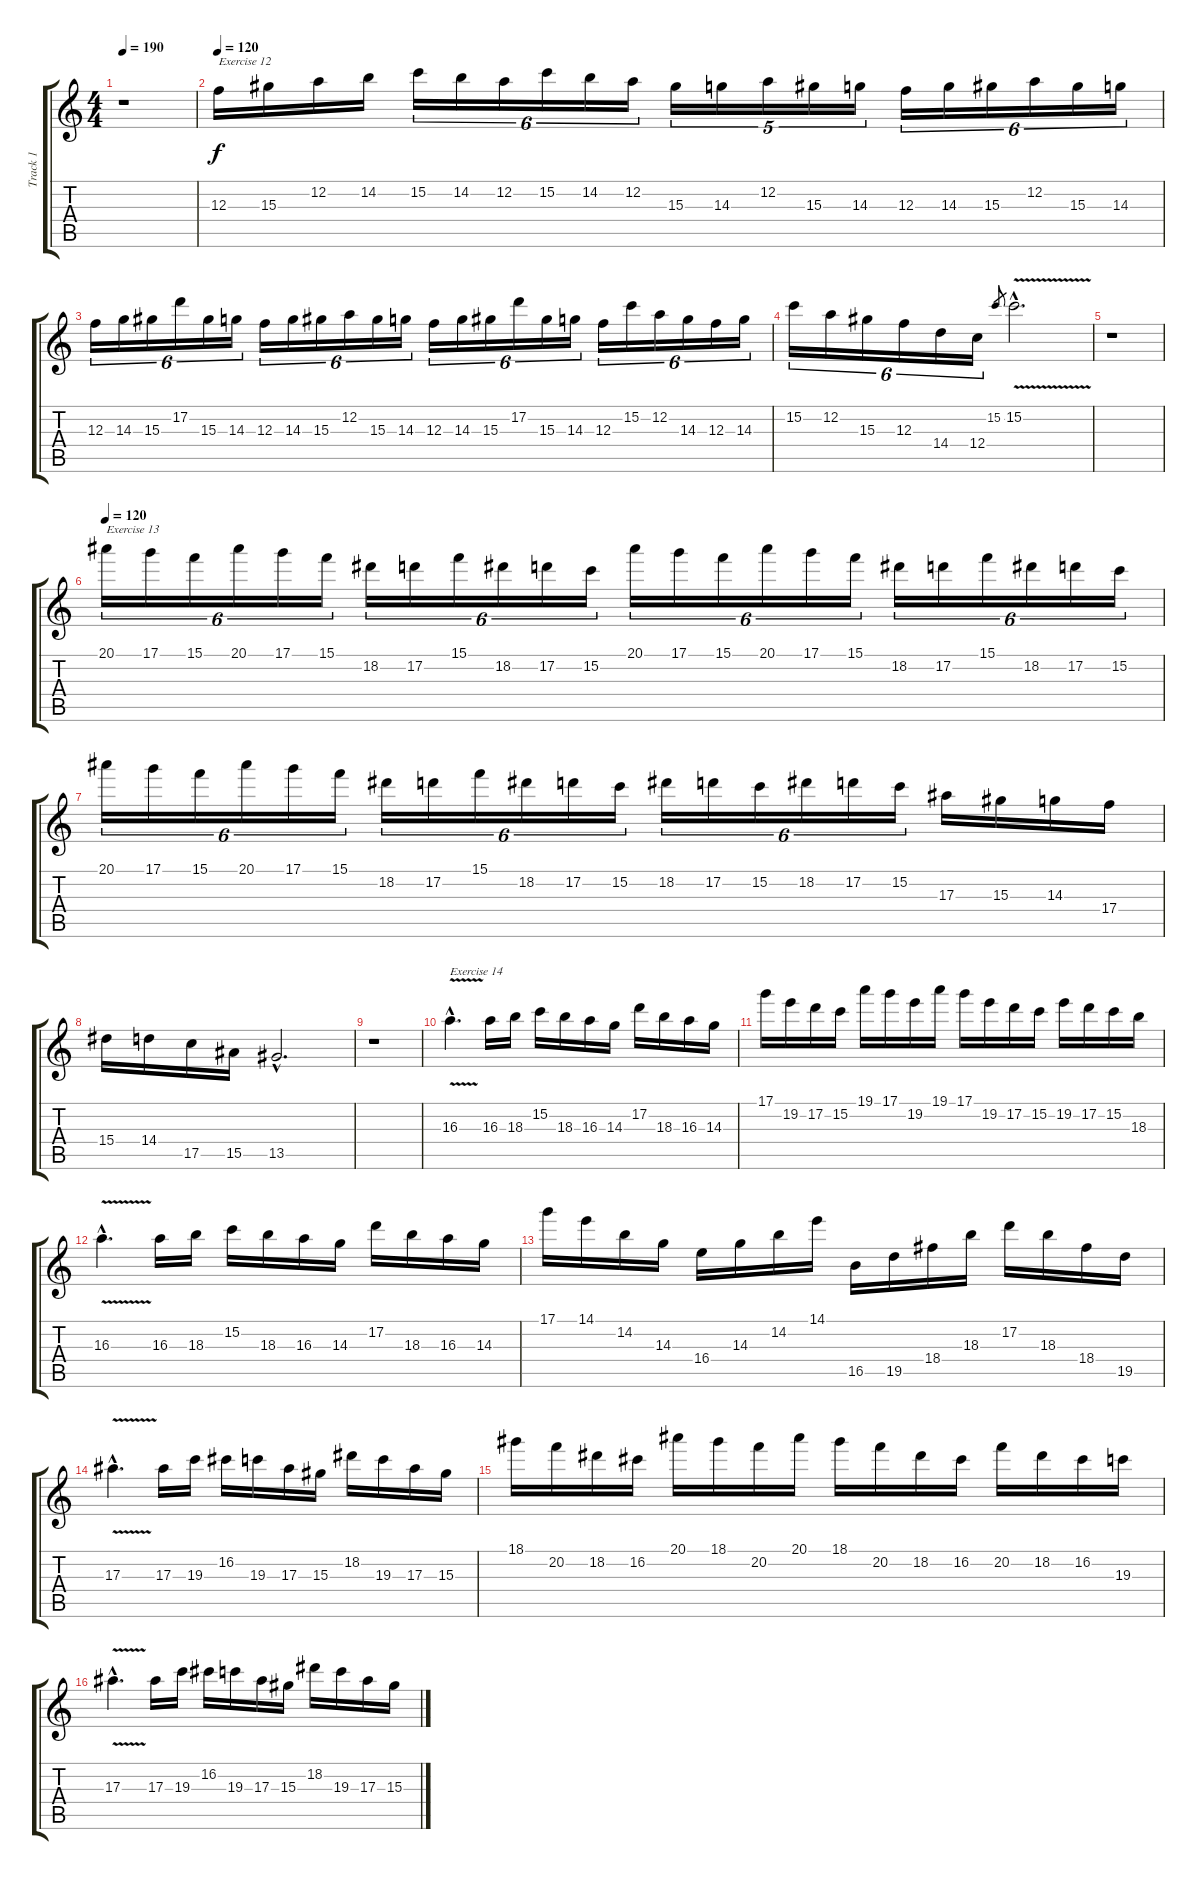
\track ("Track 1" "Track 1") {instrument distortionguitar}
\staff {score tabs}
\tuning (D4 A3 F3 C3 G2 D2) {hide}
\ts (4 4)
\tempo 190
\clef g2
\ks c
r.1{dy f} |
\tempo 120
12.3.16{txt "Exercise 12"} 15.3.16 12.2.16 14.2.16 15.2.16{tu (6 4)} 14.2.16{tu (6 4)} 12.2.16{tu (6 4)} 15.2.16{tu (6 4)} 14.2.16{tu (6 4)} 12.2.16{tu (6 4)} 15.3.16{tu (5 4)} 14.3.16{tu (5 4)} 12.2.16{tu (5 4)} 15.3.16{tu (5 4)} 14.3.16{tu (5 4)} 12.3.16{tu (6 4)} 14.3.16{tu (6 4)} 15.3.16{tu (6 4)} 12.2.16{tu (6 4)} 15.3.16{tu (6 4)} 14.3.16{tu (6 4)} |
12.3.16{tu (6 4)} 14.3.16{tu (6 4)} 15.3.16{tu (6 4)} 17.2.16{tu (6 4)} 15.3.16{tu (6 4)} 14.3.16{tu (6 4)} 12.3.16{tu (6 4)} 14.3.16{tu (6 4)} 15.3.16{tu (6 4)} 12.2.16{tu (6 4)} 15.3.16{tu (6 4)} 14.3.16{tu (6 4)} 12.3.16{tu (6 4)} 14.3.16{tu (6 4)} 15.3.16{tu (6 4)} 17.2.16{tu (6 4)} 15.3.16{tu (6 4)} 14.3.16{tu (6 4)} 12.3.16{tu (6 4)} 15.2.16{tu (6 4)} 12.2.16{tu (6 4)} 14.3.16{tu (6 4)} 12.3.16{tu (6 4)} 14.3.16{tu (6 4)} |
15.2.16{tu (6 4)} 12.2.16{tu (6 4)} 15.3.16{tu (6 4)} 12.3.16{tu (6 4)} 14.4.16{tu (6 4)} 12.4.16{tu (6 4)} 15.2.8{gr} 15.2{v hac}.2{d} |
r.1 |
\tempo 120
20.1.16{tu (6 4) txt "Exercise 13"} 17.1.16{tu (6 4)} 15.1.16{tu (6 4)} 20.1.16{tu (6 4)} 17.1.16{tu (6 4)} 15.1.16{tu (6 4)} 18.2.16{tu (6 4)} 17.2.16{tu (6 4)} 15.1.16{tu (6 4)} 18.2.16{tu (6 4)} 17.2.16{tu (6 4)} 15.2.16{tu (6 4)} 20.1.16{tu (6 4)} 17.1.16{tu (6 4)} 15.1.16{tu (6 4)} 20.1.16{tu (6 4)} 17.1.16{tu (6 4)} 15.1.16{tu (6 4)} 18.2.16{tu (6 4)} 17.2.16{tu (6 4)} 15.1.16{tu (6 4)} 18.2.16{tu (6 4)} 17.2.16{tu (6 4)} 15.2.16{tu (6 4)} |
20.1.16{tu (6 4)} 17.1.16{tu (6 4)} 15.1.16{tu (6 4)} 20.1.16{tu (6 4)} 17.1.16{tu (6 4)} 15.1.16{tu (6 4)} 18.2.16{tu (6 4)} 17.2.16{tu (6 4)} 15.1.16{tu (6 4)} 18.2.16{tu (6 4)} 17.2.16{tu (6 4)} 15.2.16{tu (6 4)} 18.2.16{tu (6 4)} 17.2.16{tu (6 4)} 15.2.16{tu (6 4)} 18.2.16{tu (6 4)} 17.2.16{tu (6 4)} 15.2.16{tu (6 4)} 17.3.16 15.3.16 14.3.16 17.4.16 |
15.4.16 14.4.16 17.5.16 15.5.16 13.5{hac}.2{d} |
r.1 |
16.3{v hac}.4{d txt "Exercise 14"} 16.3.16 18.3.16 15.2.16 18.3.16 16.3.16 14.3.16 17.2.16 18.3.16 16.3.16 14.3.16 |
17.1.16 19.2.16 17.2.16 15.2.16 19.1.16 17.1.16 19.2.16 19.1.16 17.1.16 19.2.16 17.2.16 15.2.16 19.2.16 17.2.16 15.2.16 18.3.16 |
16.3{v hac}.4{d} 16.3.16 18.3.16 15.2.16 18.3.16 16.3.16 14.3.16 17.2.16 18.3.16 16.3.16 14.3.16 |
17.1.16 14.1.16 14.2.16 14.3.16 16.4.16 14.3.16 14.2.16 14.1.16 16.5.16 19.5.16 18.4.16 18.3.16 17.2.16 18.3.16 18.4.16 19.5.16 |
17.3{v hac}.4{d} 17.3.16 19.3.16 16.2.16 19.3.16 17.3.16 15.3.16 18.2.16 19.3.16 17.3.16 15.3.16 |
18.1.16 20.2.16 18.2.16 16.2.16 20.1.16 18.1.16 20.2.16 20.1.16 18.1.16 20.2.16 18.2.16 16.2.16 20.2.16 18.2.16 16.2.16 19.3.16 |
17.3{v hac}.4{d} 17.3.16 19.3.16 16.2.16 19.3.16 17.3.16 15.3.16 18.2.16 19.3.16 17.3.16 15.3.16
